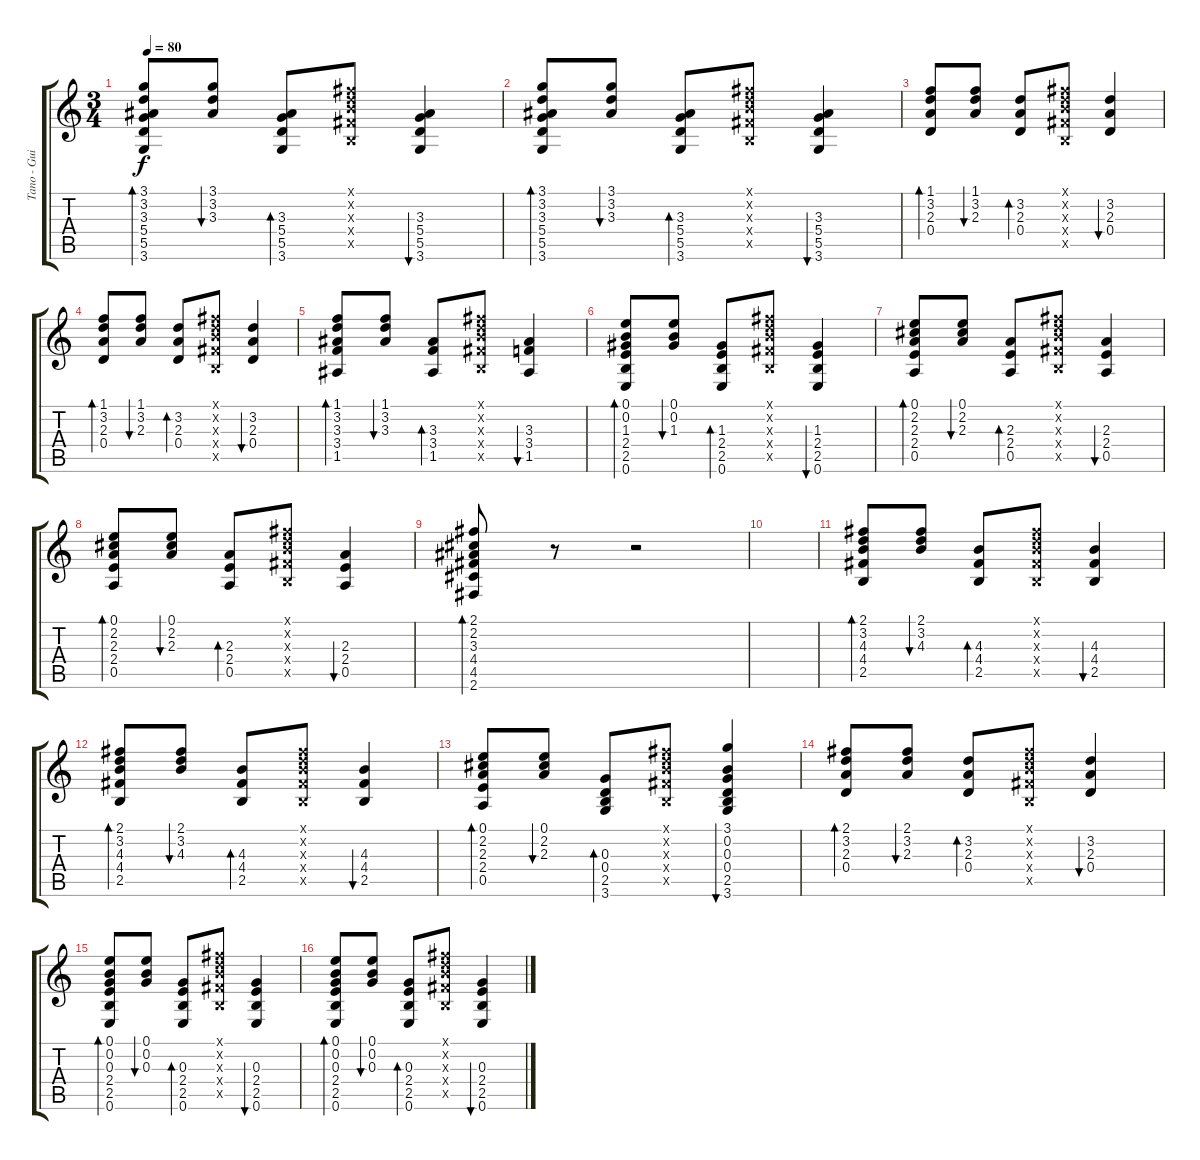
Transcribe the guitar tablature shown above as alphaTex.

\track ("Tano - Guitarra Rítmica" "Tano - Gui") {instrument acousticguitarnylon}
\staff {score tabs}
\tuning (E4 B3 G3 D3 A2 E2) {hide}
\ts (3 4)
\tempo 80
\clef g2
\ks c
(3.1 3.2 3.3 5.4 5.5 3.6).8{bd 120 dy f} (3.1 3.2 3.3).8{bu 60} (3.3 5.4 5.5 3.6).8{bd 60} (2.1{x} 3.2{x} 4.3{x} 4.4{x} 2.5{x}).8 (3.3 5.4 5.5 3.6).4{bu 120} |
(3.1 3.2 3.3 5.4 5.5 3.6).8{bd 120} (3.1 3.2 3.3).8{bu 60} (3.3 5.4 5.5 3.6).8{bd 60} (2.1{x} 3.2{x} 4.3{x} 4.4{x} 2.5{x}).8 (3.3 5.4 5.5 3.6).4{bu 120} |
(1.1 3.2 2.3 0.4).8{bd 120} (1.1 3.2 2.3).8{bu 60} (3.2 2.3 0.4).8{bd 60} (2.1{x} 3.2{x} 4.3{x} 4.4{x} 2.5{x}).8 (3.2 2.3 0.4).4{bu 120} |
(1.1 3.2 2.3 0.4).8{bd 120} (1.1 3.2 2.3).8{bu 60} (3.2 2.3 0.4).8{bd 60} (2.1{x} 3.2{x} 4.3{x} 4.4{x} 2.5{x}).8 (3.2 2.3 0.4).4{bu 120} |
(1.1 3.2 3.3 3.4 1.5).8{bd 120} (1.1 3.2 3.3).8{bu 60} (3.3 3.4 1.5).8{bd 60} (2.1{x} 3.2{x} 4.3{x} 4.4{x} 2.5{x}).8 (3.3 3.4 1.5).4{bu 120} |
(0.1 0.2 1.3 2.4 2.5 0.6).8{bd 120} (0.1 0.2 1.3).8{bu 60} (1.3 2.4 2.5 0.6).8{bd 60} (2.1{x} 3.2{x} 4.3{x} 4.4{x} 2.5{x}).8 (1.3 2.4 2.5 0.6).4{bu 120} |
(0.1 2.2 2.3 2.4 0.5).8{bd 120} (0.1 2.2 2.3).8{bu 60} (2.3 2.4 0.5).8{bd 60} (2.1{x} 3.2{x} 4.3{x} 4.4{x} 2.5{x}).8 (2.3 2.4 0.5).4{bu 120} |
(0.1 2.2 2.3 2.4 0.5).8{bd 120} (0.1 2.2 2.3).8{bu 60} (2.3 2.4 0.5).8{bd 60} (2.1{x} 3.2{x} 4.3{x} 4.4{x} 2.5{x}).8 (2.3 2.4 0.5).4{bu 120} |
(2.1 2.2 3.3 4.4 4.5 2.6).8{bd 60} r.8 r.2 |
|
(2.1 3.2 4.3 4.4 2.5).8{bd 120} (2.1 3.2 4.3).8{bu 60} (4.3 4.4 2.5).8{bd 60} (2.1{x} 3.2{x} 4.3{x} 4.4{x} 2.5{x}).8 (4.3 4.4 2.5).4{bu 120} |
(2.1 3.2 4.3 4.4 2.5).8{bd 120} (2.1 3.2 4.3).8{bu 60} (4.3 4.4 2.5).8{bd 60} (2.1{x} 3.2{x} 4.3{x} 4.4{x} 2.5{x}).8 (4.3 4.4 2.5).4{bu 120} |
(0.1 2.2 2.3 2.4 0.5).8{bd 120} (0.1 2.2 2.3).8{bu 60} (0.3 0.4 2.5 3.6).8{bd 60} (2.1{x} 3.2{x} 4.3{x} 4.4{x} 2.5{x}).8 (3.1 0.2 0.3 0.4 2.5 3.6).4{bu 120} |
(2.1 3.2 2.3 0.4).8{bd 120} (2.1 3.2 2.3).8{bu 60} (3.2 2.3 0.4).8{bd 60} (2.1{x} 3.2{x} 4.3{x} 4.4{x} 2.5{x}).8 (3.2 2.3 0.4).4{bu 120} |
(0.1 0.2 0.3 2.4 2.5 0.6).8{bd 120} (0.1 0.2 0.3).8{bu 60} (0.3 2.4 2.5 0.6).8{bd 60} (2.1{x} 3.2{x} 4.3{x} 4.4{x} 2.5{x}).8 (0.3 2.4 2.5 0.6).4{bu 120} |
(0.1 0.2 0.3 2.4 2.5 0.6).8{bd 120} (0.1 0.2 0.3).8{bu 60} (0.3 2.4 2.5 0.6).8{bd 60} (2.1{x} 3.2{x} 4.3{x} 4.4{x} 2.5{x}).8 (0.3 2.4 2.5 0.6).4{bu 120}
